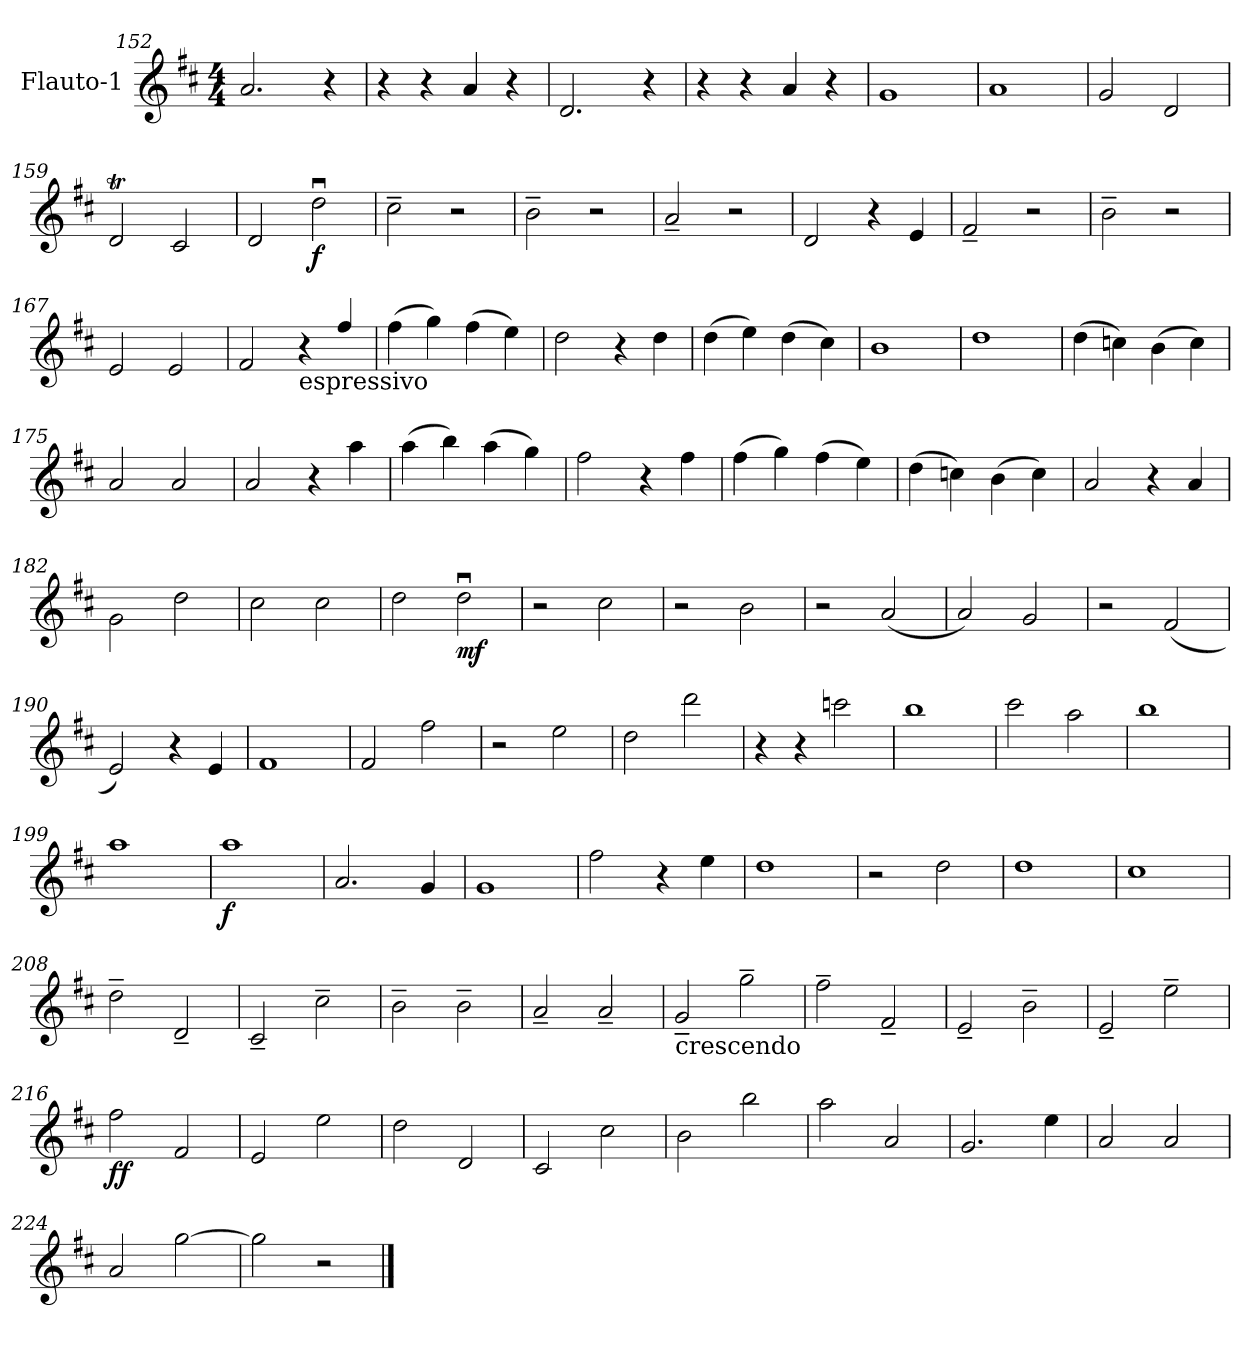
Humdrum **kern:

**kern	**dynam
*part1	*part1
*staff1	*staff1
*I"Flauto-1	*
*I'Fl	*
!!LO:LB:g=z
*clefG2	*
*k[f#c#]	*
*D:	*
*M4/4	*
=152	=152
2.a/	.
4r	.
=153	=153
4r	.
4r	.
4a/	.
4r	.
=154	=154
2.d/	.
4r	.
=155	=155
4r	.
4r	.
4a/	.
4r	.
=156	=156
1g	.
=157	=157
1a	.
=158	=158
2g/	.
2d/	.
=159	=159
2dT/	.
2c#/	.
=160	=160
2d/	.
!	!LO:DY:b
2ddu\	f
=161	=161
2cc#~\	.
2r	.
=162	=162
2b~\	.
2r	.
=163	=163
2a~/	.
2r	.
=164	=164
2d/	.
4r	.
4e/	.
=165	=165
2f#~/	.
2r	.
!!LO:LB:g=z
=166	=166
2b~\	.
2r	.
=167	=167
2e/	.
2e/	.
=168	=168
2f#/	.
!LO:TX:b:t=espressivo	!
4r	.
4ff#/	.
=169	=169
(4ff#\	.
4gg\)	.
(4ff#\	.
4ee\)	.
=170	=170
2dd\	.
4r	.
4dd\	.
=171	=171
(4dd\	.
4ee\)	.
(4dd\	.
4cc#\)	.
=172	=172
1b	.
=173	=173
1dd	.
=174	=174
(4dd\	.
4ccn\)	.
(4b\	.
4cc\)	.
=175	=175
2a/	.
2a/	.
=176	=176
2a/	.
4r	.
4aa\	.
=177	=177
(4aa\	.
4bb\)	.
(4aa\	.
4gg\)	.
!!LO:LB:g=z
=178	=178
2ff#\	.
4r	.
4ff#\	.
=179	=179
(4ff#\	.
4gg\)	.
(4ff#\	.
4ee\)	.
=180	=180
(4dd\	.
4ccn\)	.
(4b\	.
4cc\)	.
=181	=181
2a/	.
4r	.
4a/	.
=182	=182
2g\	.
2dd\	.
=183	=183
2cc#\	.
2cc#\	.
=184	=184
2dd\	.
!	!LO:DY:b
2ddu\	mf
=185	=185
2r	.
2cc#\	.
=186	=186
2r	.
2b\	.
=187	=187
2r	.
(2a/	.
=188	=188
2a/)	.
2g/	.
=189	=189
2r	.
(2f#/	.
!!LO:LB:g=z
=190	=190
2e/)	.
4r	.
4e/	.
=191	=191
1f#	.
=192	=192
2f#/	.
2ff#\	.
=193	=193
2r	.
2ee\	.
=194	=194
2dd\	.
2ddd\	.
=195	=195
4r	.
4r	.
2cccn\	.
=196	=196
1bb	.
=197	=197
2ccc#\	.
2aa\	.
=198	=198
1bb	.
=199	=199
1aa	.
=200	=200
!	!LO:DY:b
1aa	f
=201	=201
2.a/	.
4g/	.
=202	=202
1g	.
=203	=203
2ff#\	.
4r	.
4ee\	.
=204	=204
1dd	.
!!LO:PB:g=z
=205	=205
2r	.
2dd\	.
=206	=206
1dd	.
=207	=207
1cc#	.
=208	=208
2dd~\	.
2d~/	.
=209	=209
2c#~/	.
2cc#~\	.
=210	=210
2b~\	.
2b~\	.
=211	=211
2a~/	.
2a~/	.
=212	=212
!LO:TX:b:t=crescendo	!
2g~/	.
2gg~\	.
=213	=213
2ff#~\	.
2f#~/	.
=214	=214
2e~/	.
2b~\	.
=215	=215
2e~/	.
2ee~\	.
=216	=216
!	!LO:DY:b
2ff#\	ff
2f#/	.
=217	=217
2e/	.
2ee\	.
=218	=218
2dd\	.
2d/	.
=219	=219
2c#/	.
2cc#\	.
!!LO:LB:g=z
=220	=220
2b\	.
2bb\	.
=221	=221
2aa\	.
2a/	.
=222	=222
2.g/	.
4ee\	.
=223	=223
2a/	.
2a/	.
=224	=224
2a/	.
[2gg\	.
=225	=225
2gg\]	.
2r	.
==	==
*-	*-
